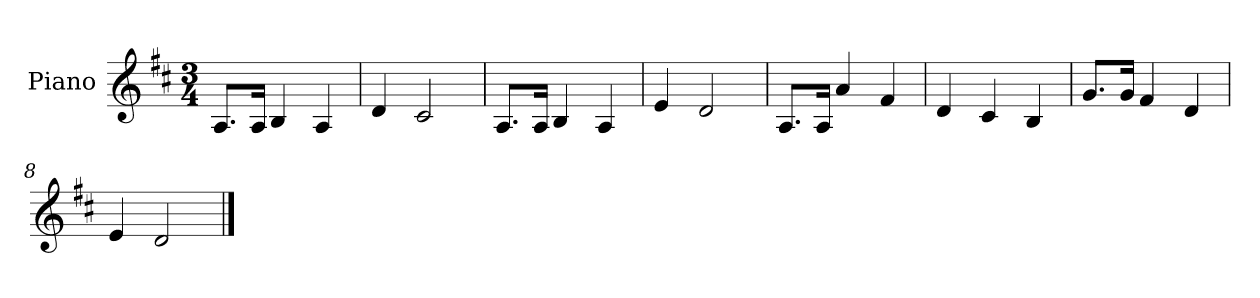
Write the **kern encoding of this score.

**kern
*part1
*staff1
*I"Piano
*I'Pno.
*clefG2
*k[f#c#]
*M3/4
*MM114
=1
8.A/L
16A/Jk
4B/
4A/
=2
*MM127
4d/
2c#/
=3
*MM109
8.A/L
16A/Jk
4B/
4A/
=4
*MM126
4e/
2d/
!!LO:LB:g=z
=5
*MM107
8.A/L
16A/Jk
4a/
4f#/
=6
*MM119
4d/
4c#/
4B/
=7
*MM103
8.g/L
16g/Jk
4f#/
4d/
=8
*MM104
4e/
2d/
==
*-
